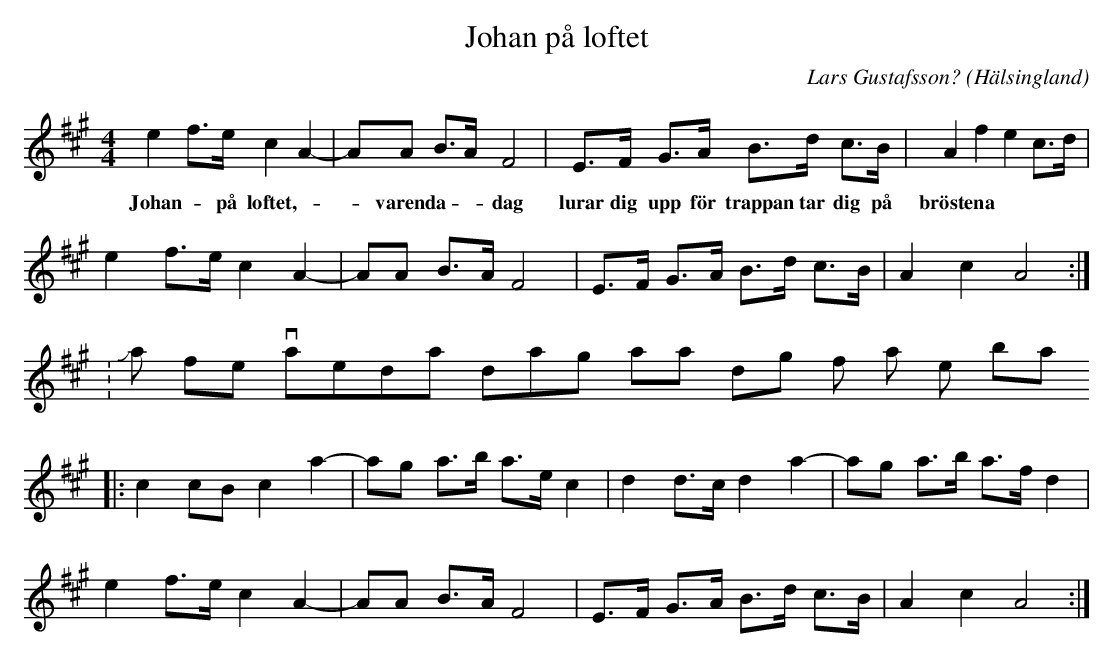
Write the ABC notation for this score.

X:1
T:Johan på loftet
C:Lars Gustafsson?
O:Hälsingland
M:4/4
L:1/8
K:A
e2 f>e c2 A2-|AA B>A F4|E>F G>A B>d c>B|A2 f2 e2 c>d|
w: Johan - på loftet, -- varenda -- dag lurar dig upp för trappan tar dig på bröstena
e2 f>e c2 A2-|AA B>A F4|E>F G>A B>d c>B|A2 c2 A4:|
 w: Johan - på loftet, -- varenda -- dag  akta -dig för honom - han är inte bra
|:c2 cB c2 a2-|ag a>b a>e c2|d2 d>c d2 a2-|ag a>b a>f d2|
e2 f>e c2 A2-|AA B>A F4|E>F G>A B>d c>B|A2 c2 A4:|
